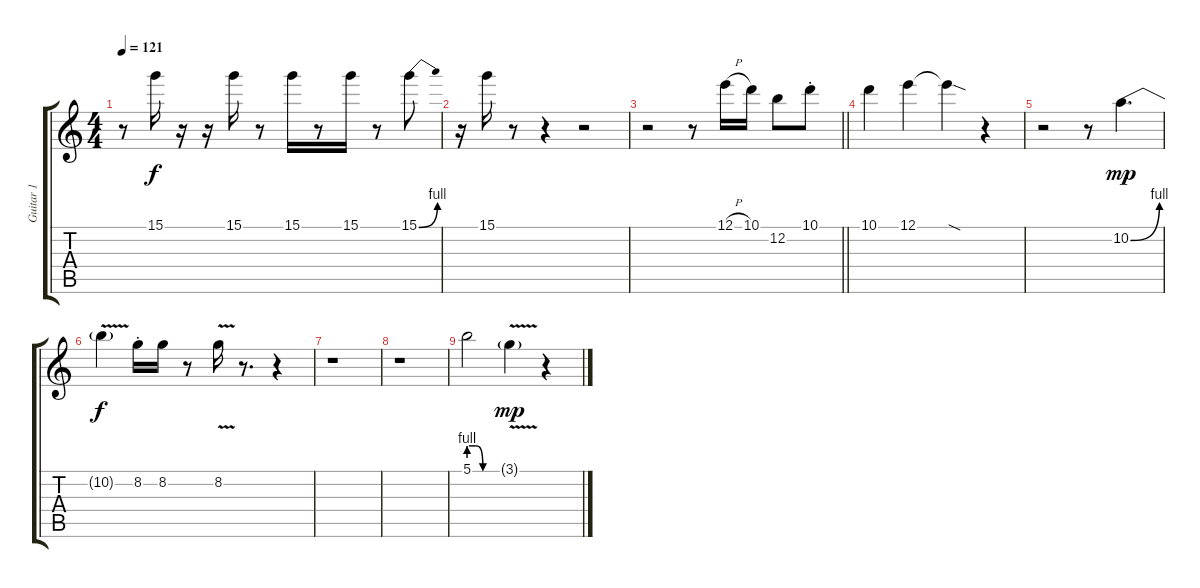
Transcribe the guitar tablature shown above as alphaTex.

\track ("Guitar 1" "Guitar 1") {instrument distortionguitar}
\staff {score tabs}
\tuning (E4 B3 G3 D3 A2 E2) {hide}
\ts (4 4)
\tempo 121
\clef g2
\ks c
r.8{dy f} 15.1.16{volume 2} r.16 r.16 15.1.16 r.8 15.1.16 r.8 15.1.16 r.8 15.1{be (bend 0 0 60 4)}.8 |
r.16 15.1.16 r.8 r.4 r.2 |
\barLineRight lightlight
r.2 r.8 12.1{h}.16 10.1.16 12.2.8 10.1{st}.8 |
10.1.4{volume 1} 12.1.4 12.1{sod t}.4 r.4 |
r.2 r.8 10.2{be (bend 0 0 60 4)}.4{d dy mp} |
10.2{v t}.4{dy f volume 1} 8.2{st}.16 8.2.16 r.8 8.2{v}.16 r.8{d} r.4 |
r.1 |
r.1{volume 0} |
5.1{be (custom 0 4 15 4 30 0 60 0)}.2 3.1{v g}.4{dy mp} r.4
